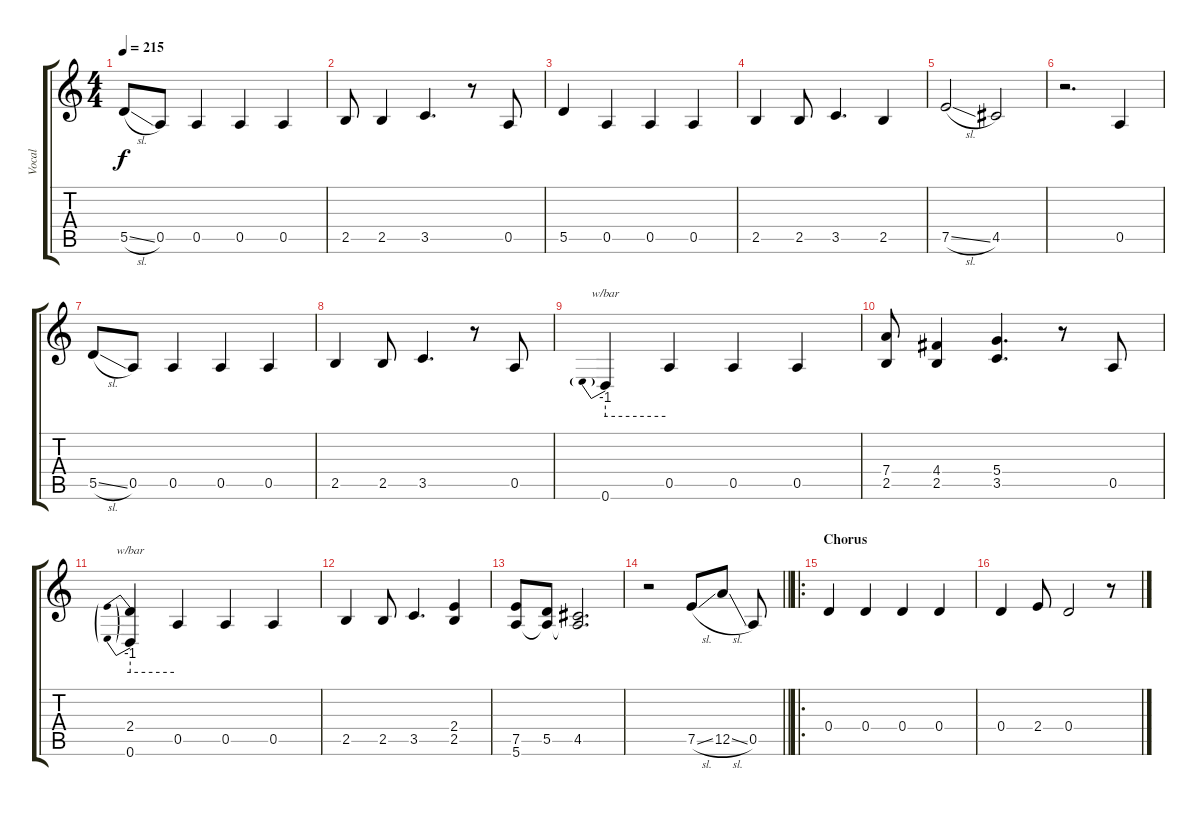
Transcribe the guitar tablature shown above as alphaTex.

\track ("Vocal" "Vocal") {instrument overdrivenguitar}
\staff {score tabs}
\tuning (E4 B3 G3 D3 A2 E2) {hide}
\ts (4 4)
\tempo 215
\clef g2
\ks c
5.5{sl}.8{dy f} 0.5.8 0.5.4 0.5.4 0.5.4 |
2.5.8 2.5.4 3.5.4{d} r.8 0.5.8 |
5.5.4 0.5.4 0.5.4 0.5.4 |
2.5.4 2.5.8 3.5.4{d} 2.5.4 |
7.5{sl}.2 4.5.2 |
r.2{d} 0.5.4 |
5.5{sl}.8 0.5.8 0.5.4 0.5.4 0.5.4 |
2.5.4 2.5.8 3.5.4{d} r.8 0.5.8 |
0.6.4{tbe (predive default 0 -4 60 -4)} 0.5.4 0.5.4 0.5.4 |
(7.4 2.5).8 (4.4 2.5).4 (5.4 3.5).4{d} r.8 0.5.8 |
(2.4 0.6).4{tbe (predive default 0 -4 60 -4)} 0.5.4 0.5.4 0.5.4 |
2.5.4 2.5.8 3.5.4{d} (2.4 2.5).4 |
(7.5 5.6).8 (5.5 5.6{t}).8 (4.5 5.6{t}).2{d} |
\barLineRight lightlight
r.2 7.5{sl}.8 12.5{sl}.8 0.5.8 |
\ro
\section ("" "Chorus")
0.4.4 0.4.4 0.4.4 0.4.4 |
0.4.4 2.4.8 0.4.2 r.8
